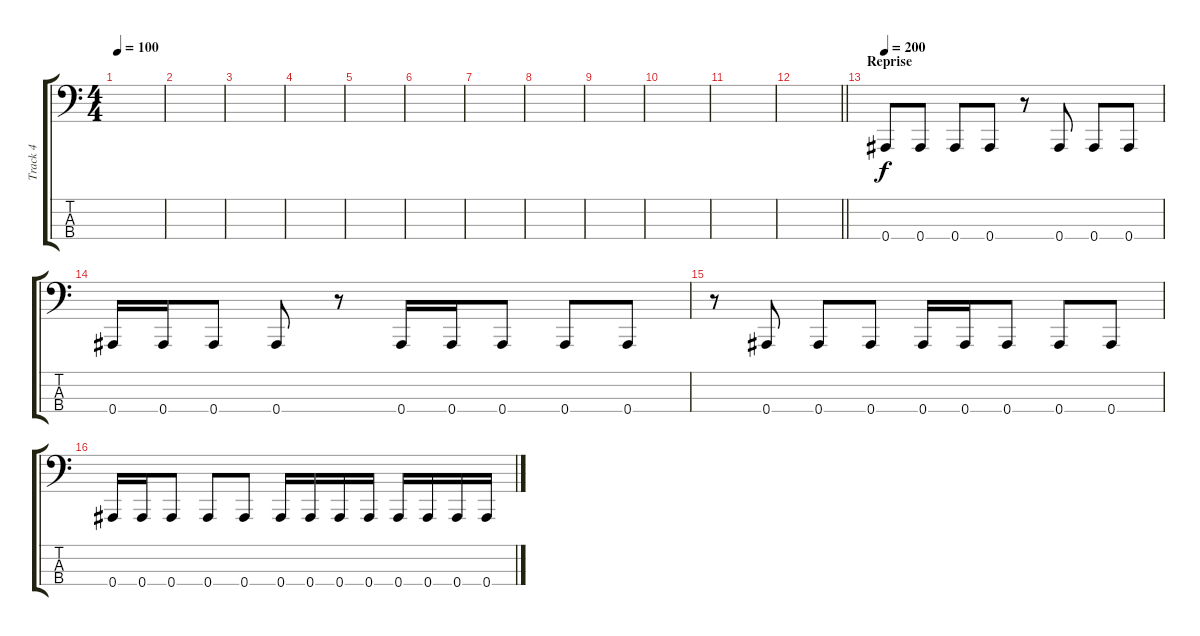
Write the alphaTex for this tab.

\track ("Track 4" "Track 4") {instrument electricbasspick}
\staff {score tabs}
\tuning (Eb2 Bb1 F1 Bb0) {hide}
\ts (4 4)
\tempo 100
\clef f4
\ks c
|
|
|
|
|
|
|
|
|
|
|
\barLineRight lightlight
|
\section ("" "Reprise")
\tempo 200
0.4.8 0.4.8 0.4.8 0.4.8 r.8 0.4.8 0.4.8 0.4.8 |
0.4.16 0.4.16 0.4.8 0.4.8 r.8 0.4.16 0.4.16 0.4.8 0.4.8 0.4.8 |
r.8 0.4.8 0.4.8 0.4.8 0.4.16 0.4.16 0.4.8 0.4.8 0.4.8 |
0.4.16 0.4.16 0.4.8 0.4.8 0.4.8 0.4.16 0.4.16 0.4.16 0.4.16 0.4.16 0.4.16 0.4.16 0.4.16
